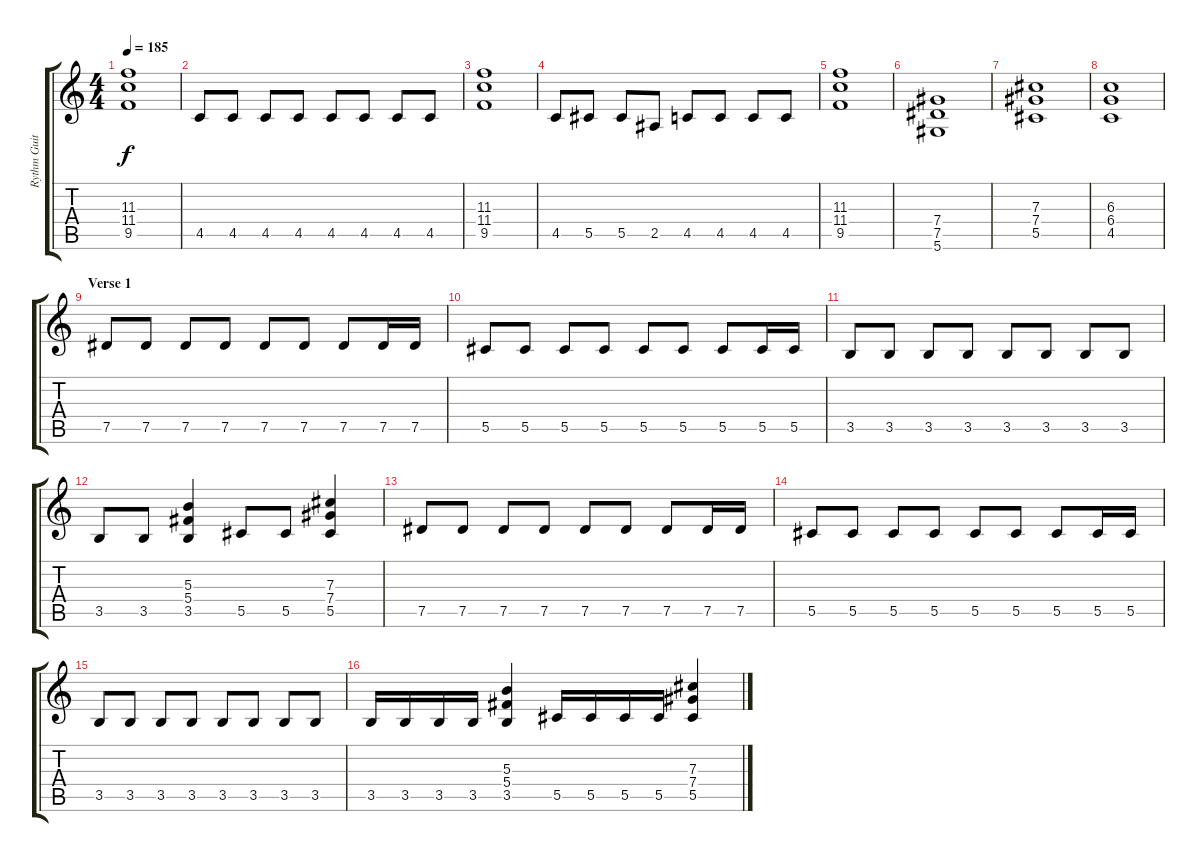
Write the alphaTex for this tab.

\track ("Rythm Guitar 1 - Kai Hansen" "Rythm Guit") {instrument distortionguitar}
\staff {score tabs}
\tuning (Eb4 Bb3 Gb3 Db3 Ab2 Eb2) {hide}
\ts (4 4)
\section ("" "")
\tempo 185
\clef g2
\ks c
(11.3 11.4 9.5).1{dy f} |
4.5.8 4.5.8 4.5.8 4.5.8 4.5.8 4.5.8 4.5.8 4.5.8 |
(11.3 11.4 9.5).1 |
4.5.8 5.5.8 5.5.8 2.5.8 4.5.8 4.5.8 4.5.8 4.5.8 |
(11.3 11.4 9.5).1 |
(7.4 7.5 5.6).1 |
(7.3 7.4 5.5).1 |
(6.3 6.4 4.5).1 |
\section ("" "Verse 1")
7.5.8 7.5.8 7.5.8 7.5.8 7.5.8 7.5.8 7.5.8 7.5.16 7.5.16 |
5.5.8 5.5.8 5.5.8 5.5.8 5.5.8 5.5.8 5.5.8 5.5.16 5.5.16 |
3.5.8 3.5.8 3.5.8 3.5.8 3.5.8 3.5.8 3.5.8 3.5.8 |
3.5.8 3.5.8 (5.3 5.4 3.5).4 5.5.8 5.5.8 (7.3 7.4 5.5).4 |
7.5.8 7.5.8 7.5.8 7.5.8 7.5.8 7.5.8 7.5.8 7.5.16 7.5.16 |
5.5.8 5.5.8 5.5.8 5.5.8 5.5.8 5.5.8 5.5.8 5.5.16 5.5.16 |
3.5.8 3.5.8 3.5.8 3.5.8 3.5.8 3.5.8 3.5.8 3.5.8 |
3.5.16 3.5.16 3.5.16 3.5.16 (5.3 5.4 3.5).4 5.5.16 5.5.16 5.5.16 5.5.16 (7.3 7.4 5.5).4
